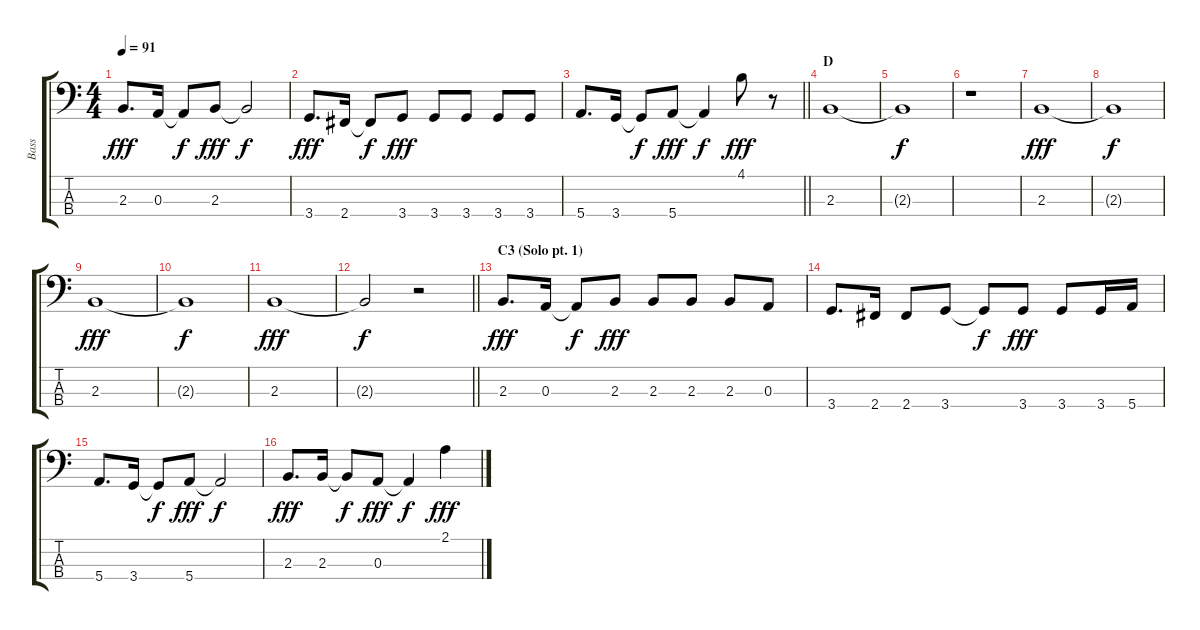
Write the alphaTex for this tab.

\track ("Bass" "Bass") {instrument electricbassfinger}
\staff {score tabs}
\tuning (G2 D2 A1 E1) {hide}
\ts (4 4)
\tempo 91
\clef f4
\ks c
2.3.8{d dy fff} 0.3.16 0.3{t}.8{dy f} 2.3.8{dy fff} 2.3{t}.2{dy f} |
3.4.8{d dy fff} 2.4.16 2.4{t}.8{dy f} 3.4.8{dy fff} 3.4.8 3.4.8 3.4.8 3.4.8 |
\barLineRight lightlight
5.4.8{d} 3.4.16 3.4{t}.8{dy f} 5.4.8{dy fff} 5.4{t}.4{dy f} 4.1.8{dy fff} r.8 |
\section ("" "D")
2.3.1 |
2.3{t}.1{dy f} |
r.1 |
2.3.1{dy fff} |
2.3{t}.1{dy f} |
2.3.1{dy fff} |
2.3{t}.1{dy f} |
2.3.1{dy fff} |
\barLineRight lightlight
2.3{t}.2{dy f} r.2 |
\section ("" "C3 (Solo pt. 1)")
2.3.8{d dy fff} 0.3.16 0.3{t}.8{dy f} 2.3.8{dy fff} 2.3.8 2.3.8 2.3.8 0.3.8 |
3.4.8{d} 2.4.16 2.4.8 3.4.8 3.4{t}.8{dy f} 3.4.8{dy fff} 3.4.8 3.4.16 5.4.16 |
5.4.8{d} 3.4.16 3.4{t}.8{dy f} 5.4.8{dy fff} 5.4{t}.2{dy f} |
2.3.8{d dy fff} 2.3.16 2.3{t}.8{dy f} 0.3.8{dy fff} 0.3{t}.4{dy f} 2.1.4{dy fff}
